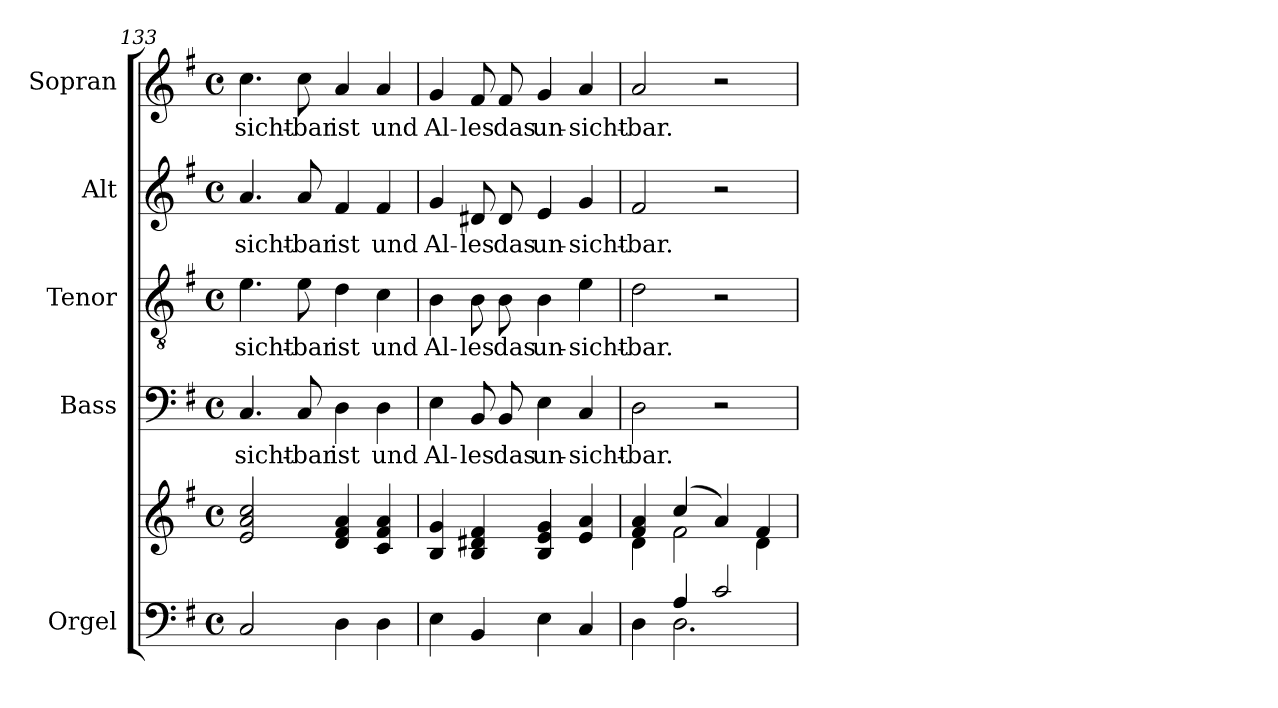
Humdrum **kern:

**kern	**kern	**kern	**text	**kern	**text	**kern	**text	**kern	**text
*part5	*part5	*part4	*part4	*part3	*part3	*part2	*part2	*part1	*part1
*staff6	*staff5	*staff4	*staff4	*staff3	*staff3	*staff2	*staff2	*staff1	*staff1
*I"Orgel	*	*I"Bass	*	*I"Tenor	*	*I"Alt	*	*I"Sopran	*
*I'Org.	*	*I'B.	*	*I'T.	*	*I'A.	*	*I'S.	*
*clefF4	*clefG2	*clefF4	*	*clefGv2	*	*clefG2	*	*clefG2	*
*k[f#]	*k[f#]	*k[f#]	*	*k[f#]	*	*k[f#]	*	*k[f#]	*
*G:	*G:	*G:	*	*G:	*	*G:	*	*G:	*
*M4/4	*M4/4	*M4/4	*	*M4/4	*	*M4/4	*	*M4/4	*
*met(c)	*met(c)	*met(c)	*	*met(c)	*	*met(c)	*	*met(c)	*
=133	=133	=133	=133	=133	=133	=133	=133	=133	=133
2C/	2e/ 2a/ 2cc/	4.C/	sicht-	4.e\	sicht-	4.a/	sicht-	4.cc\	sicht-
.	.	8C/	-bar	8e\	-bar	8a/	-bar	8cc\	-bar
4D\	4d/ 4f#/ 4a/	4D\	ist	4d\	ist	4f#/	ist	4a/	ist
4D\	4c/ 4f#/ 4a/	4D\	und	4c\	und	4f#/	und	4a/	und
=134	=134	=134	=134	=134	=134	=134	=134	=134	=134
4E\	4B/ 4g/	4E\	Al-	4B\	Al-	4g/	Al-	4g/	Al-
4BB/	4B/ 4d#X/ 4f#/	8BB/	-les	8B\	-les	8d#X/	-les	8f#/	-les
.	.	8BB/	das	8B\	das	8d#/	das	8f#/	das
4E\	4B/ 4e/ 4g/	4E\	un-	4B\	un-	4e/	un-	4g/	un-
4C/	4e/ 4a/	4C/	-sicht-	4e\	-sicht-	4g/	-sicht-	4a/	-sicht-
!!LO:LB:g=z
=135	=135	=135	=135	=135	=135	=135	=135	=135	=135
*^	*^	*	*	*	*	*	*	*	*
4ryy	4D\	4f#/ 4a/	4d\	2D\	-bar.	2d\	-bar.	2f#/	-bar.	2a/	-bar.
4A/	2.D\	(4cc/	2f#\	.	.	.	.	.	.	.	.
2c/	.	4a/)	.	2r	.	2r	.	2r	.	2r	.
.	.	4f#/	4d\	.	.	.	.	.	.	.	.
*v	*v	*	*	*	*	*	*	*	*	*	*
*	*v	*v	*	*	*	*	*	*	*	*
=	=	=	=	=	=	=	=	=	=
*-	*-	*-	*-	*-	*-	*-	*-	*-	*-
